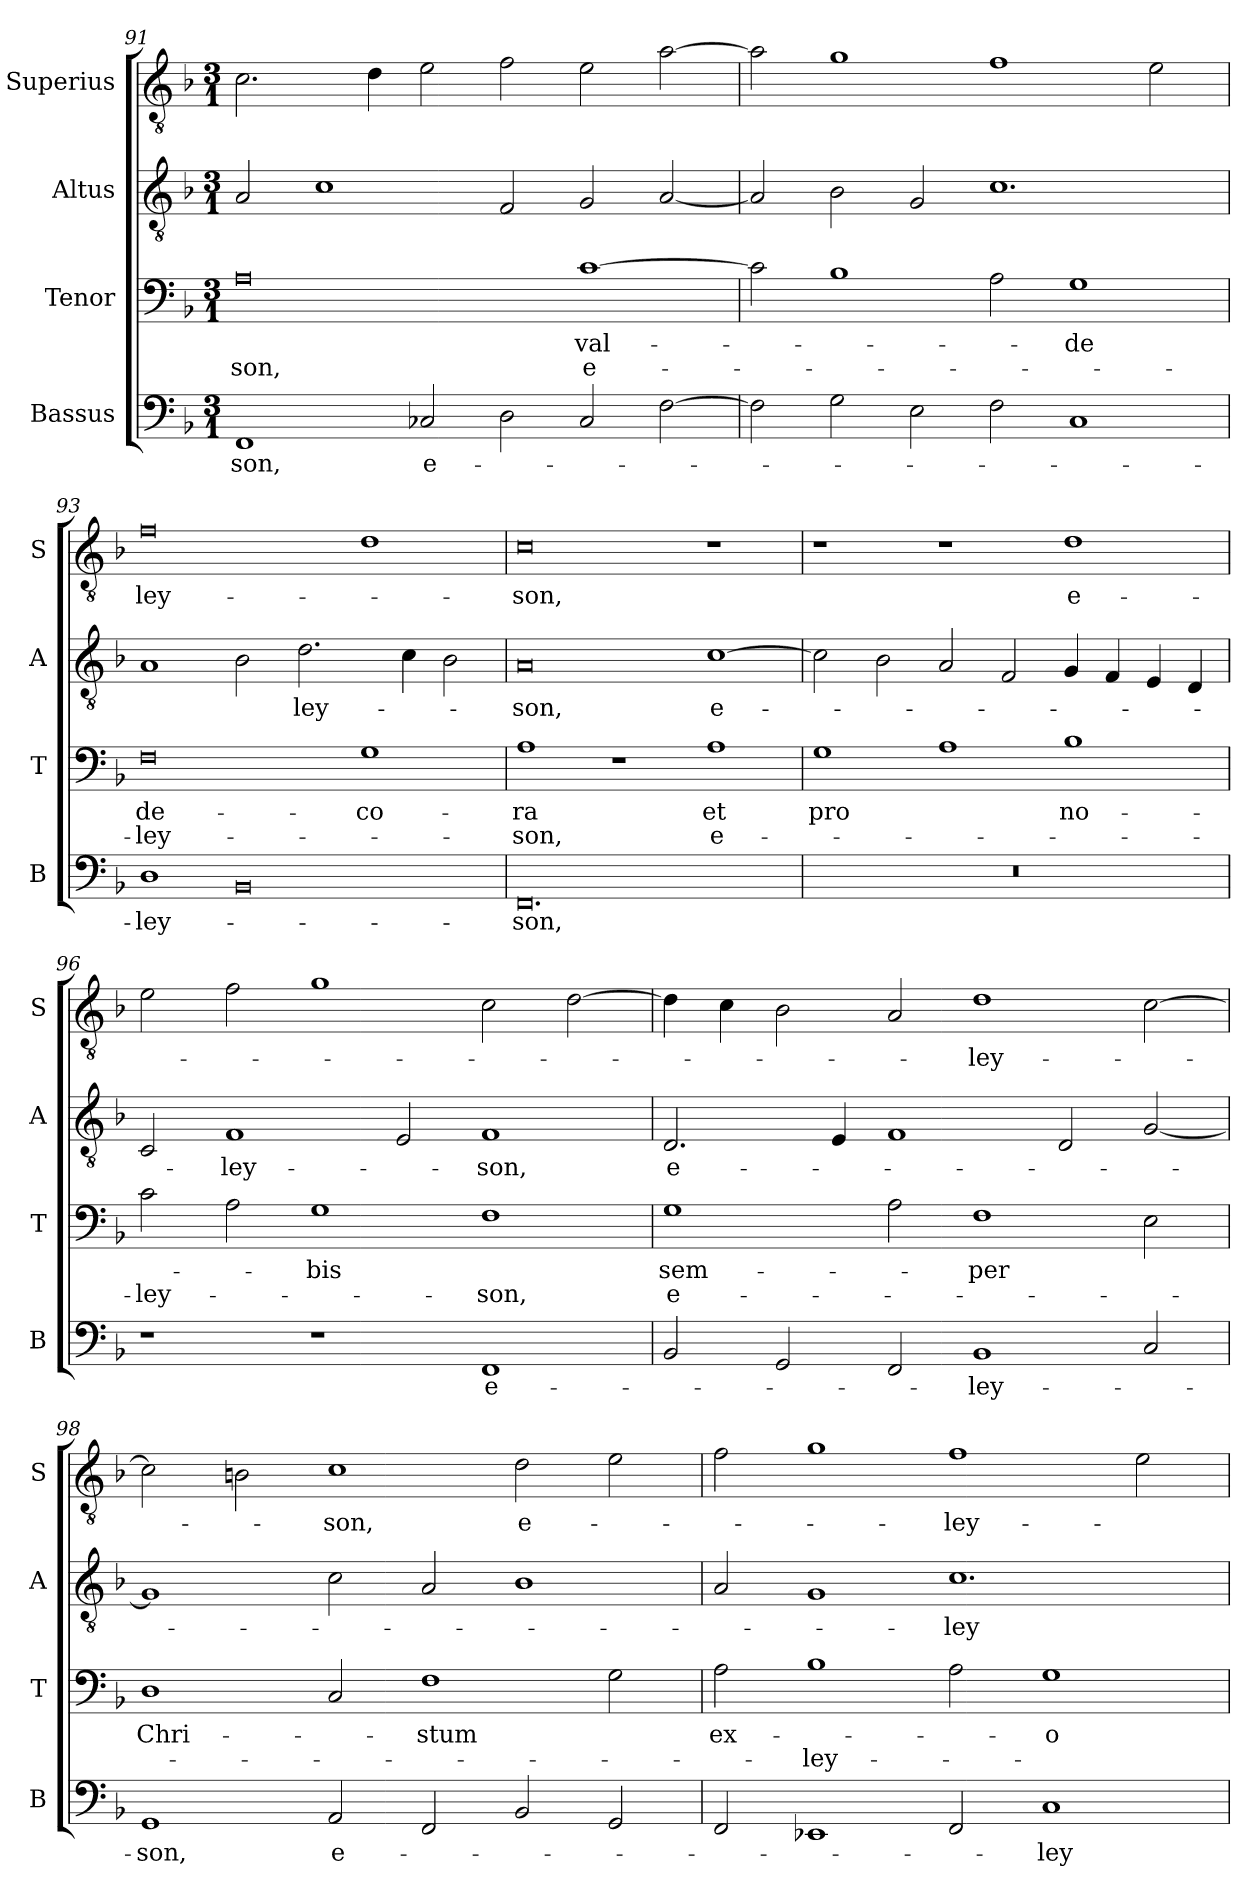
**kern	**text	**kern	**text	**text	**kern	**text	**kern	**text
*part4	*part4	*part3	*part3	*part3	*part2	*part2	*part1	*part1
*staff4	*staff4	*staff3	*staff3	*staff3	*staff2	*staff2	*staff1	*staff1
*I"Bassus	*	*I"Tenor	*	*	*I"Altus	*	*I"Superius	*
*I'B	*	*I'T	*	*	*I'A	*	*I'S	*
*clefF4	*	*clefF4	*	*	*clefGv2	*	*clefGv2	*
*k[b-]	*	*k[b-]	*	*	*k[b-]	*	*k[b-]	*
*d:	*	*d:	*	*	*d:	*	*d:	*
*M3/1	*	*M3/1	*	*	*M3/1	*	*M3/1	*
=91	=91	=91	=91	=91	=91	=91	=91	=91
!	!LO:LY:i	!	!	!LO:LY:i	!	!	!	!
1FF	-son,	0A	.	-son,	2A	.	2.c	.
.	.	.	.	.	1c	.	.	.
.	.	.	.	.	.	.	4d	.
!	!LO:LY:i	!	!	!	!	!	!	!
2C-X	e-	.	.	.	.	.	2e	.
2D	.	.	.	.	2F	.	2f	.
!	!	!	!	!LO:LY:i	!	!	!	!
2C-	.	[1c	val-	e-	2G	.	2e	.
[2F	.	.	.	.	[2A	.	[2a	.
=92	=92	=92	=92	=92	=92	=92	=92	=92
2F]	.	2c]	.	.	2A]	.	2a]	.
2G	.	1B-	.	.	2B-	.	1g	.
2E	.	.	.	.	2G	.	.	.
2F	.	2A	.	.	1.c	.	1f	.
1C	.	1G	-de	.	.	.	.	.
.	.	.	.	.	.	.	2e	.
=93	=93	=93	=93	=93	=93	=93	=93	=93
!	!	!	!	!LO:LY:i	!	!	!	!LO:LY:i
1D	-ley-	0F	de-	-ley-	1A	.	0f	-ley-
0BB-	.	.	.	.	2B-	.	.	.
!	!	!	!	!	!	!LO:LY:i	!	!
.	.	.	.	.	2.d	-ley-	.	.
.	.	1G	-co-	.	.	.	1d	.
.	.	.	.	.	4c	.	.	.
.	.	.	.	.	2B-	.	.	.
=94	=94	=94	=94	=94	=94	=94	=94	=94
!	!LO:LY:i	!	!	!LO:LY:i	!	!LO:LY:i	!	!LO:LY:i
0.FF	-son,	1A	-ra	-son,	0A	-son,	0c	-son,
.	.	1r	.	.	.	.	.	.
!	!	!	!	!LO:LY:i	!	!LO:LY:i	!	!
.	.	1A	et	e-	[1c	e-	1r	.
=95	=95	=95	=95	=95	=95	=95	=95	=95
0.r	.	1G	pro	.	2c]	.	1r	.
.	.	.	.	.	2B-	.	.	.
.	.	1A	.	.	2A	.	1r	.
.	.	.	.	.	2F	.	.	.
.	.	1B-	no-	.	4G	.	1d	e-
.	.	.	.	.	4F	.	.	.
.	.	.	.	.	4E	.	.	.
.	.	.	.	.	4D	.	.	.
=96	=96	=96	=96	=96	=96	=96	=96	=96
!	!	!	!	!LO:LY:i	!	!	!	!
1r	.	2c	.	-ley-	2C	.	2e	.
!	!	!	!	!	!	!LO:LY:i	!	!
.	.	2A	.	.	1F	-ley-	2f	.
1r	.	1G	-bis	.	.	.	1g	.
.	.	.	.	.	2E	.	.	.
!	!LO:LY:i	!	!	!LO:LY:i	!	!LO:LY:i	!	!
1FF	e-	1F	.	-son,	1F	-son,	2c	.
.	.	.	.	.	.	.	[2d	.
=97	=97	=97	=97	=97	=97	=97	=97	=97
!	!	!	!	!LO:LY:i	!	!LO:LY:i	!	!
2BB-	.	1G	sem-	e-	2.D	e-	4d]	.
.	.	.	.	.	.	.	4c	.
2GG	.	.	.	.	.	.	2B-	.
.	.	.	.	.	4E	.	.	.
2FF	.	2A	.	.	1F	.	2A	.
!	!LO:LY:i	!	!	!	!	!	!	!LO:LY:i
1BB-	-ley-	1F	-per	.	.	.	1d	-ley-
.	.	.	.	.	2D	.	.	.
2C	.	2E	.	.	[2G	.	[2c	.
=98	=98	=98	=98	=98	=98	=98	=98	=98
!	!LO:LY:i	!	!	!	!	!	!	!
1GG	-son,	1D	Chri-	.	1G]	.	2c]	.
.	.	.	.	.	.	.	2Bn	.
!	!LO:LY:i	!	!	!	!	!	!	!LO:LY:i
2AA	e-	2C	.	.	2c	.	1c	-son,
2FF	.	1F	-stum	.	2A	.	.	.
!	!	!	!	!	!	!	!	!LO:LY:i
2BB-	.	.	.	.	1B-	.	2d	e-
2GG	.	2G	.	.	.	.	2e	.
=99	=99	=99	=99	=99	=99	=99	=99	=99
2FF	.	2A	ex-	.	2A	.	2f	.
1EE-X	.	1B-	.	-ley-	1G	.	1g	.
2FF	.	2A	.	.	1.c	-ley-	1f	-ley-
1C	-ley-	1G	-o-	.	.	.	.	.
.	.	.	.	.	.	.	2e	.
=	=	=	=	=	=	=	=	=
*-	*-	*-	*-	*-	*-	*-	*-	*-
